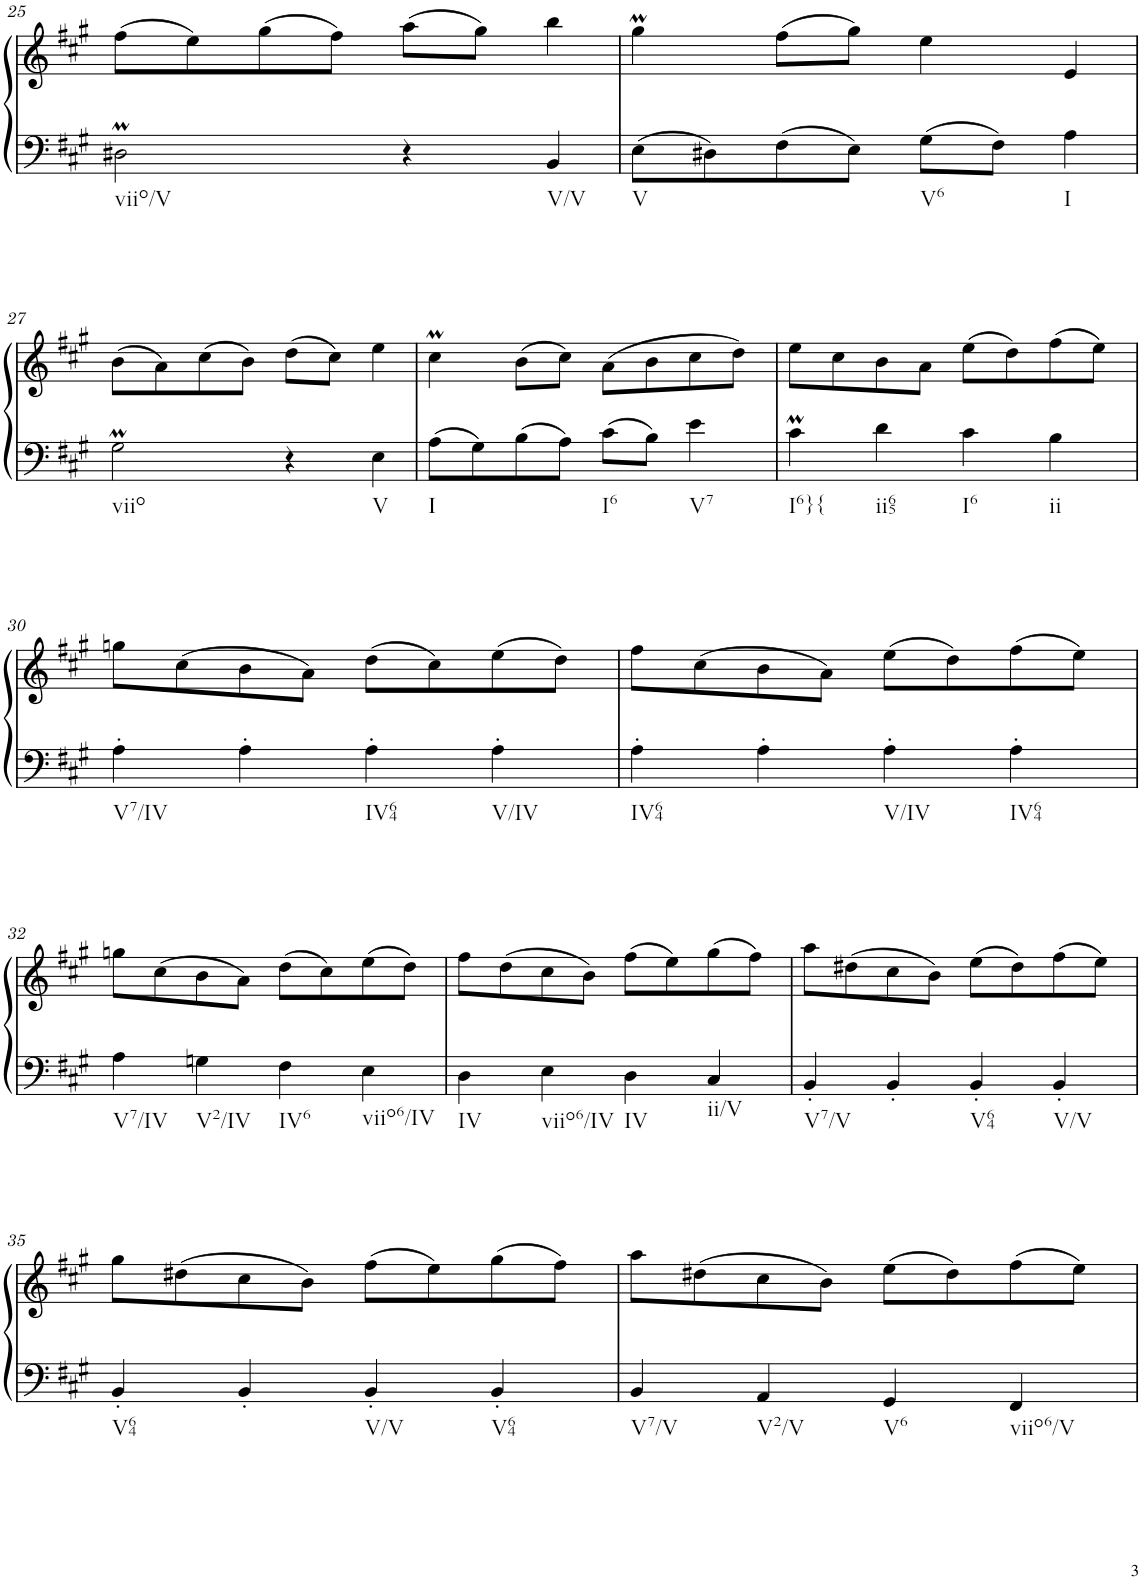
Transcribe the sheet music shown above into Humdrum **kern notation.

**kern	**kern
*part1	*part1
*staff2	*staff1
*I"unbenannt1	*
!!LO:PB:g=z
*clefF4	*clefG2
*k[f#c#g#]	*k[f#c#g#]
*M2/2	*M2/2
=25	=25
!LO:TX:b:t=viio/V	!
2D#Xm\	(8ff#\L
.	8ee\)
.	(8gg#\
.	8ff#\J)
4r	(8aa\L
.	8gg#\J)
!LO:TX:b:t=V/V	!
4BB/	4bb\
=26	=26
!LO:TX:b:t=V	!
8E\L	4gg#m\
8D#X\	.
8F#\	(8ff#\L
8E\J	8gg#\J)
!LO:TX:b:t=V6	!
8G#\L	4ee\
8F#\J	.
!LO:TX:b:t=I	!
4A\	4e/
!!LO:LB:g=z
=27	=27
!LO:TX:b:t=viio	!
2G#m\	(8b\L
.	8a\)
.	(8cc#\
.	8b\J)
4r	(8dd\L
.	8cc#\J)
!LO:TX:b:t=V	!
4E\	4ee\
=28	=28
!LO:TX:b:t=I	!
8A\L	4cc#m\
8G#\	.
8B\	(8b\L
8A\J	8cc#\J)
!LO:TX:b:t=I6	!
8c#\L	(8a\L
8B\J	8b\
!LO:TX:b:t=V7	!
4e\	8cc#\
.	8dd\J)
=29	=29
!LO:TX:b:t=I6}{	!
4c#m\	8ee\L
.	8cc#\
!LO:TX:b:t=ii65	!
4d\	8b\
.	8a\J
!LO:TX:b:t=I6	!
4c#\	(8ee\L
.	8dd\)
!LO:TX:b:t=ii	!
4B\	(8ff#\
.	8ee\J)
!!LO:LB:g=z
=30	=30
!LO:TX:b:t=V7/IV	!
4A'\	8ggn\L
.	(8cc#\
4A'\	8b\
.	8a\J)
!LO:TX:b:t=IV64	!
4A'\	(8dd\L
.	8cc#\)
!LO:TX:b:t=V/IV	!
4A'\	(8ee\
.	8dd\J)
=31	=31
!LO:TX:b:t=IV64	!
4A'\	8ff#\L
.	(8cc#\
4A'\	8b\
.	8a\J)
!LO:TX:b:t=V/IV	!
4A'\	(8ee\L
.	8dd\)
!LO:TX:b:t=IV64	!
4A'\	(8ff#\
.	8ee\J)
!!LO:LB:g=z
=32	=32
!LO:TX:b:t=V7/IV	!
4A\	8ggn\L
.	(8cc#\
!LO:TX:b:t=V2/IV	!
4Gn\	8b\
.	8a\J)
!LO:TX:b:t=IV6	!
4F#\	(8dd\L
.	8cc#\)
!LO:TX:b:t=viio6/IV	!
4E\	(8ee\
.	8dd\J)
=33	=33
!LO:TX:b:t=IV	!
4D\	8ff#\L
.	(8dd\
!LO:TX:b:t=viio6/IV	!
4E\	8cc#\
.	8b\J)
!LO:TX:b:t=IV	!
4D\	(8ff#\L
.	8ee\)
!LO:TX:b:t=ii/V	!
4C#/	(8gg#\
.	8ff#\J)
=34	=34
!LO:TX:b:t=V7/V	!
4BB'/	8aa\L
.	(8dd#X\
4BB'/	8cc#\
.	8b\J)
!LO:TX:b:t=V64	!
4BB'/	(8ee\L
.	8dd#\)
!LO:TX:b:t=V/V	!
4BB'/	(8ff#\
.	8ee\J)
!!LO:LB:g=z
=35	=35
!LO:TX:b:t=V64	!
4BB'/	8gg#\L
.	(8dd#X\
4BB'/	8cc#\
.	8b\J)
!LO:TX:b:t=V/V	!
4BB'/	(8ff#\L
.	8ee\)
!LO:TX:b:t=V64	!
4BB'/	(8gg#\
.	8ff#\J)
=36	=36
!LO:TX:b:t=V7/V	!
4BB/	8aa\L
.	(8dd#X\
!LO:TX:b:t=V2/V	!
4AA/	8cc#\
.	8b\J)
!LO:TX:b:t=V6	!
4GG#/	(8ee\L
.	8dd#\)
!LO:TX:b:t=viio6/V	!
4FF#/	(8ff#\
.	8ee\J)
=	=
*-	*-
